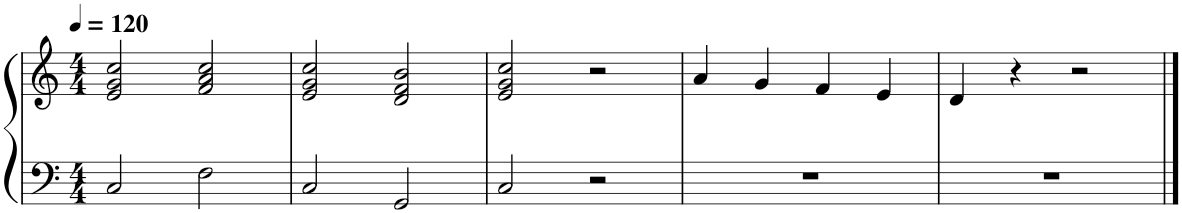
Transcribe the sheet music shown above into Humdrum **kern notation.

**kern	**kern
*part1	*part1
*staff2	*staff1
*I"Piano	*
*I'Pno.	*
*clefF4	*clefG2
*k[]	*k[]
*M4/4	*M4/4
*MM120	*MM120
=1	=1
2C/	2e/ 2g/ 2cc/
2F\	2f/ 2a/ 2cc/
=2	=2
2C/	2e/ 2g/ 2cc/
2GG/	2d/ 2f/ 2b/
=3	=3
2C/	2e/ 2g/ 2cc/
2r	2r
=4	=4
1r	4a/
.	4g/
.	4f/
.	4e/
=5	=5
1r	4d/
.	4r
.	2r
==	==
*-	*-
